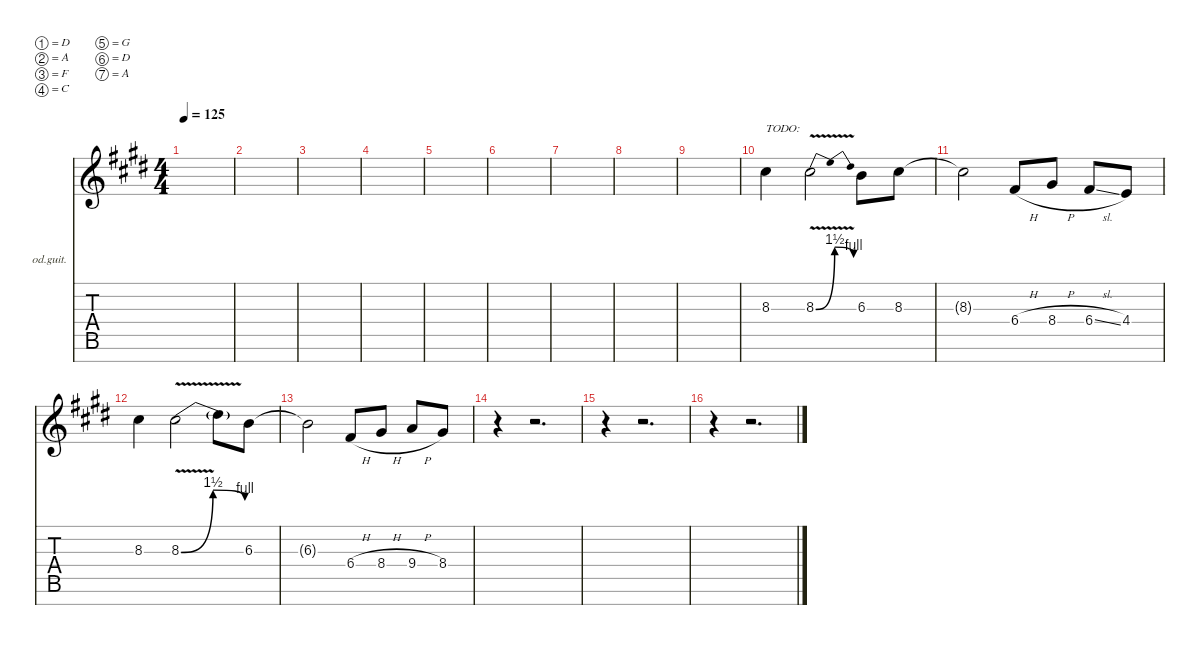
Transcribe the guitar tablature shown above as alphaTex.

\defaultSystemsLayout 4
\hideDynamics
\bracketExtendMode nobrackets
\firstSystemTrackNameOrientation horizontal
\otherSystemsTrackNameOrientation horizontal
\track ("lead" "od.guit.") {instrument overdrivenguitar}
\staff {score tabs}
\tuning (D4 A3 F3 C3 G2 D2 A1)
\ts (4 4)
\scale
1.21366
\tempo 125
\accidentals auto
\clef g2
\ottava regular
\simile none
\ks c#minor
|
\scale
0.928779 |
\scale
0.928779 |
\scale
0.928779 |
\scale
1.21366 |
\scale
0.928779 |
\scale
0.928779 |
\scale
0.928779 |
\scale
1.21366 |
\scale
0.928779 8.3{acc #}.4{txt "TODO:" beam Down} 8.3{be (bendrelease 0 0 10.2 6 39 6 47.4 4) v acc #}.2{beam Down} 6.3{acc forcenatural}.8{beam Down} 8.3{acc #}.8{beam Down} |
\scale
0.928779 8.3{t acc #}.2{beam Down} 6.4{h acc #}.8{beam Up} 8.4{h acc #}.8{beam Up} 6.4{sl acc #}.8{beam Up} 4.4{acc forcenatural}.8{beam Up} |
\scale
0.928779 8.3{acc #}.4{beam Down} 8.3{be (bendrelease 0 0 10.2 6 31.2 6 40.8 4) v acc #}.2{beam Down} 8.3{t}.8{beam Down} 6.3{acc forcenatural}.8{beam Down} |
\scale
1.21366 6.3{t acc forcenatural}.2{beam Down} 6.4{h acc #}.8{beam Up} 8.4{h acc #}.8{beam Up} 9.4{h acc forcenatural}.8{beam Up} 8.4{acc #}.8{beam Up} |
\scale
0.928779 r.4{beam Down} r.2{d beam Down} |
\scale
0.928779 r.4{beam Down} r.2{d beam Down} |
\scale
0.928779 r.4{beam Down} r.2{d beam Down}
